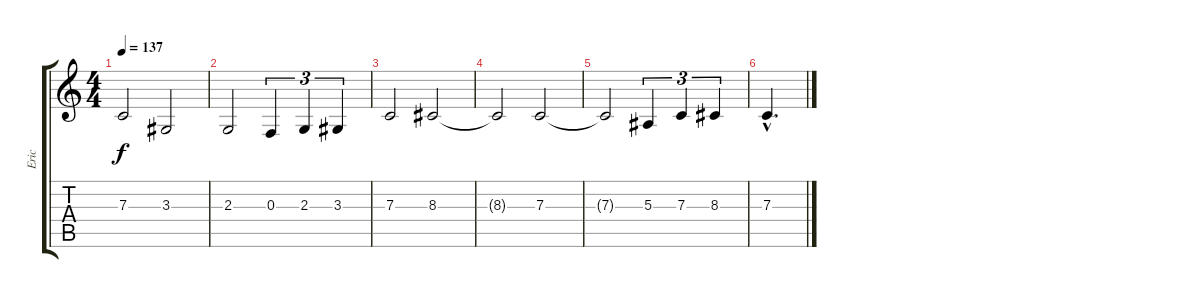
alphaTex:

\track ("Eric" "Eric") {instrument tubularbells}
\staff {score tabs}
\tuning (D4 A3 F3 C3 G2 C2) {hide}
\ts (4 4)
\tempo 137
\clef g2
\ks c
7.3.2{dy f instrument violin} 3.3.2 |
2.3.2 0.3.4{tu (3 2)} 2.3.4{tu (3 2)} 3.3.4{tu (3 2)} |
7.3.2 8.3.2 |
8.3{t}.2 7.3.2 |
7.3{t}.2 5.3.4{tu (3 2)} 7.3.4{tu (3 2)} 8.3.4{tu (3 2)} |
7.3{hac}.4{d}
